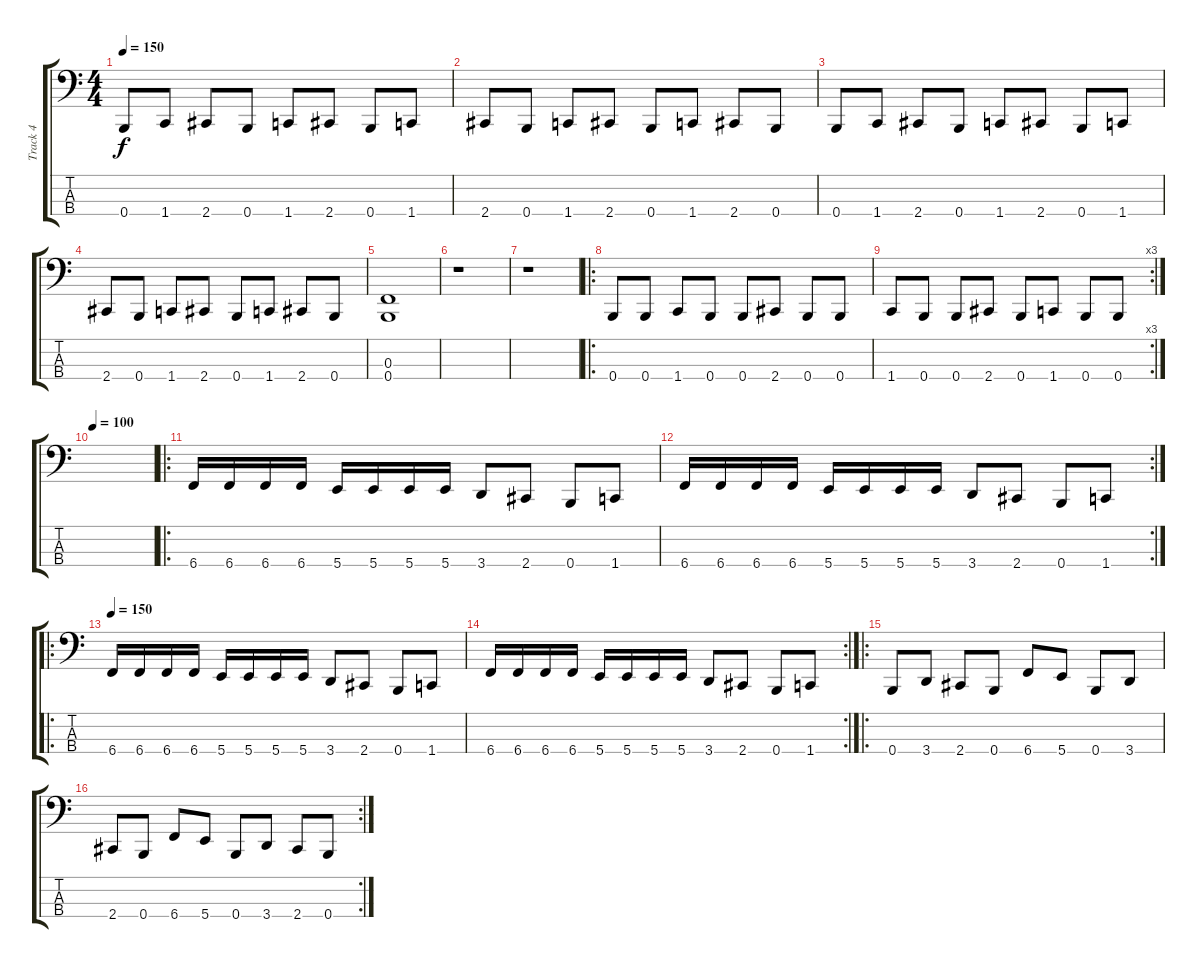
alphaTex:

\track ("Track 4" "Track 4") {instrument electricbasspick}
\staff {score tabs}
\tuning (Eb2 Bb1 F1 B0) {hide}
\ts (4 4)
\tempo 150
\clef f4
\ks c
0.4.8{dy f instrument electricbasspick} 1.4.8 2.4.8 0.4.8 1.4.8 2.4.8 0.4.8 1.4.8 |
2.4.8 0.4.8 1.4.8 2.4.8 0.4.8 1.4.8 2.4.8 0.4.8 |
0.4.8 1.4.8 2.4.8 0.4.8 1.4.8 2.4.8 0.4.8 1.4.8 |
2.4.8 0.4.8 1.4.8 2.4.8 0.4.8 1.4.8 2.4.8 0.4.8 |
(0.3 0.4).1 |
r.1 |
r.1 |
\ro
0.4.8 0.4.8 1.4.8 0.4.8 0.4.8 2.4.8 0.4.8 0.4.8 |
\rc 3
1.4.8 0.4.8 0.4.8 2.4.8 0.4.8 1.4.8 0.4.8 0.4.8 |
\tempo 100
|
\ro
6.4.16 6.4.16 6.4.16 6.4.16 5.4.16 5.4.16 5.4.16 5.4.16 3.4.8 2.4.8 0.4.8 1.4.8 |
\rc 2
6.4.16 6.4.16 6.4.16 6.4.16 5.4.16 5.4.16 5.4.16 5.4.16 3.4.8 2.4.8 0.4.8 1.4.8 |
\ro
\tempo 150
6.4.16 6.4.16 6.4.16 6.4.16 5.4.16 5.4.16 5.4.16 5.4.16 3.4.8 2.4.8 0.4.8 1.4.8 |
\rc 2
6.4.16 6.4.16 6.4.16 6.4.16 5.4.16 5.4.16 5.4.16 5.4.16 3.4.8 2.4.8 0.4.8 1.4.8 |
\ro
0.4.8 3.4.8 2.4.8 0.4.8 6.4.8 5.4.8 0.4.8 3.4.8 |
\rc 2
2.4.8 0.4.8 6.4.8 5.4.8 0.4.8 3.4.8 2.4.8 0.4.8
